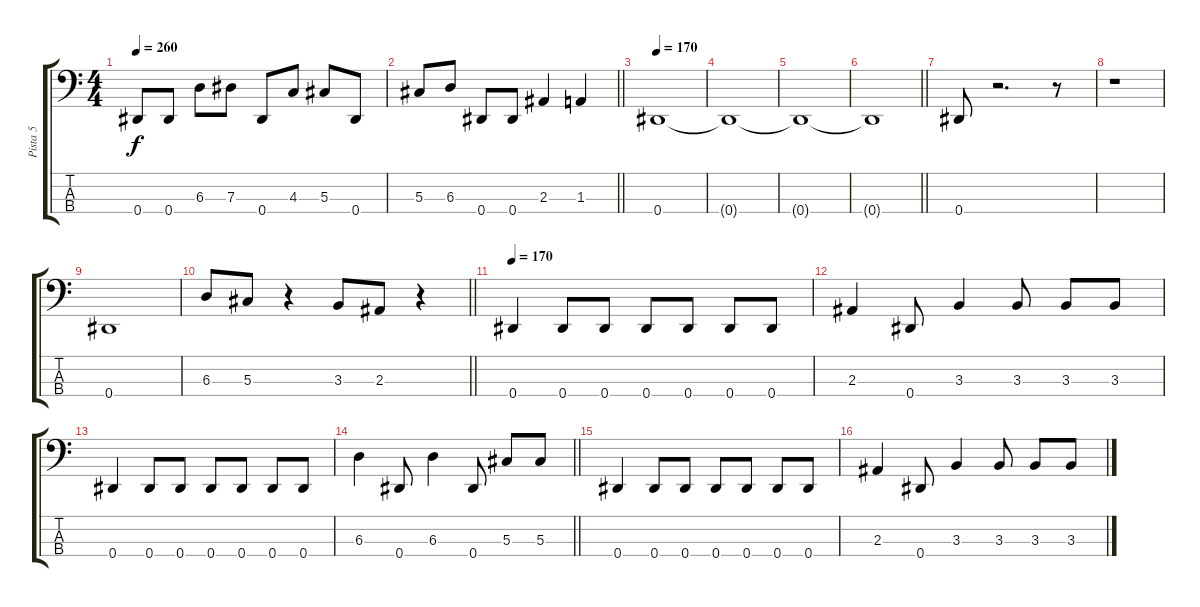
\track ("Pista 5" "Pista 5") {instrument electricbassfinger}
\staff {score tabs}
\tuning (Gb2 Db2 Ab1 Eb1) {hide}
\ts (4 4)
\tempo 260
\clef f4
\ks c
0.4.8{dy f} 0.4.8 6.3.8 7.3.8 0.4.8 4.3.8 5.3.8 0.4.8 |
\barLineRight lightlight
5.3.8 6.3.8 0.4.8 0.4.8 2.3.4 1.3.4 |
\tempo 220
\tempo 170
0.4.1 |
0.4{t}.1 |
0.4{t}.1 |
\barLineRight lightlight
0.4{t}.1 |
0.4.8 r.2{d} r.8 |
r.1 |
0.4.1 |
\barLineRight lightlight
6.3.8 5.3.8 r.4 3.3.8 2.3.8 r.4 |
\tempo 220
\tempo 170
0.4.4 0.4.8 0.4.8 0.4.8 0.4.8 0.4.8 0.4.8 |
2.3.4 0.4.8 3.3.4 3.3.8 3.3.8 3.3.8 |
0.4.4 0.4.8 0.4.8 0.4.8 0.4.8 0.4.8 0.4.8 |
\barLineRight lightlight
6.3.4 0.4.8 6.3.4 0.4.8 5.3.8 5.3.8 |
0.4.4 0.4.8 0.4.8 0.4.8 0.4.8 0.4.8 0.4.8 |
2.3.4 0.4.8 3.3.4 3.3.8 3.3.8 3.3.8
